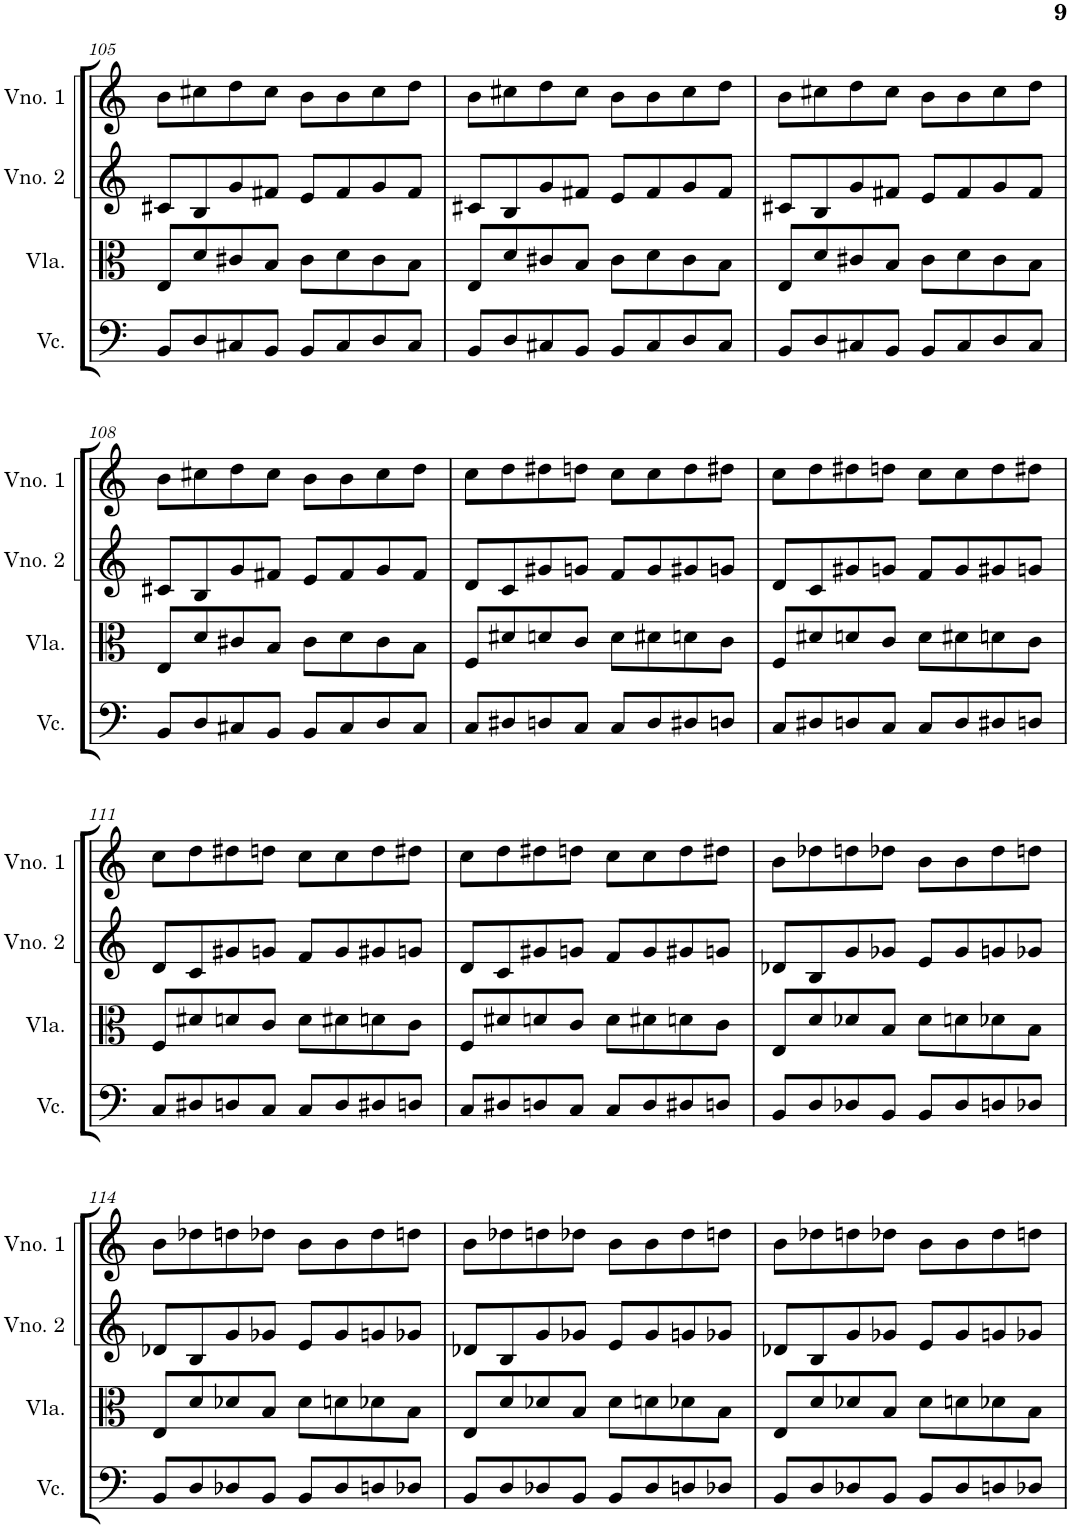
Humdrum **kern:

**kern	**kern	**kern	**kern
*part4	*part3	*part2	*part1
*staff4	*staff3	*staff2	*staff1
*I"Violoncelo	*I"Viola	*I"Violino 2	*I"Violino 1
*I'Vc.	*I'Vla.	*I'Vno. 2	*I'Vno. 1
!!LO:PB:g=z
*clefF4	*clefC3	*clefG2	*clefG2
*k[]	*k[]	*k[]	*k[]
*M4/4	*M4/4	*M4/4	*M4/4
=105	=105	=105	=105
8BB/L	8E/L	8c#X/L	8b\L
8D/	8d/	8B/	8cc#X\
8C#X/	8c#X/	8g/	8dd\
8BB/J	8B/J	8f#X/J	8cc#\J
8BB/L	8c#\L	8e/L	8b\L
8C#/	8d\	8f#/	8b\
8D/	8c#\	8g/	8cc#\
8C#/J	8B\J	8f#/J	8dd\J
=106	=106	=106	=106
8BB/L	8E/L	8c#X/L	8b\L
8D/	8d/	8B/	8cc#X\
8C#X/	8c#X/	8g/	8dd\
8BB/J	8B/J	8f#X/J	8cc#\J
8BB/L	8c#\L	8e/L	8b\L
8C#/	8d\	8f#/	8b\
8D/	8c#\	8g/	8cc#\
8C#/J	8B\J	8f#/J	8dd\J
=107	=107	=107	=107
8BB/L	8E/L	8c#X/L	8b\L
8D/	8d/	8B/	8cc#X\
8C#X/	8c#X/	8g/	8dd\
8BB/J	8B/J	8f#X/J	8cc#\J
8BB/L	8c#\L	8e/L	8b\L
8C#/	8d\	8f#/	8b\
8D/	8c#\	8g/	8cc#\
8C#/J	8B\J	8f#/J	8dd\J
!!LO:LB:g=z
=108	=108	=108	=108
8BB/L	8E/L	8c#X/L	8b\L
8D/	8d/	8B/	8cc#X\
8C#X/	8c#X/	8g/	8dd\
8BB/J	8B/J	8f#X/J	8cc#\J
8BB/L	8c#\L	8e/L	8b\L
8C#/	8d\	8f#/	8b\
8D/	8c#\	8g/	8cc#\
8C#/J	8B\J	8f#/J	8dd\J
=109	=109	=109	=109
8C/L	8F/L	8d/L	8cc\L
8D#X/	8d#X/	8c/	8dd\
8Dn/	8dn/	8g#X/	8dd#X\
8C/J	8c/J	8gn/J	8ddn\J
8C/L	8d\L	8f/L	8cc\L
8D/	8d#X\	8g/	8cc\
8D#X/	8dn\	8g#X/	8dd\
8Dn/J	8c\J	8gn/J	8dd#X\J
=110	=110	=110	=110
8C/L	8F/L	8d/L	8cc\L
8D#X/	8d#X/	8c/	8dd\
8Dn/	8dn/	8g#X/	8dd#X\
8C/J	8c/J	8gn/J	8ddn\J
8C/L	8d\L	8f/L	8cc\L
8D/	8d#X\	8g/	8cc\
8D#X/	8dn\	8g#X/	8dd\
8Dn/J	8c\J	8gn/J	8dd#X\J
!!LO:LB:g=z
=111	=111	=111	=111
8C/L	8F/L	8d/L	8cc\L
8D#X/	8d#X/	8c/	8dd\
8Dn/	8dn/	8g#X/	8dd#X\
8C/J	8c/J	8gn/J	8ddn\J
8C/L	8d\L	8f/L	8cc\L
8D/	8d#X\	8g/	8cc\
8D#X/	8dn\	8g#X/	8dd\
8Dn/J	8c\J	8gn/J	8dd#X\J
=112	=112	=112	=112
8C/L	8F/L	8d/L	8cc\L
8D#X/	8d#X/	8c/	8dd\
8Dn/	8dn/	8g#X/	8dd#X\
8C/J	8c/J	8gn/J	8ddn\J
8C/L	8d\L	8f/L	8cc\L
8D/	8d#X\	8g/	8cc\
8D#X/	8dn\	8g#X/	8dd\
8Dn/J	8c\J	8gn/J	8dd#X\J
=113	=113	=113	=113
8BB/L	8E/L	8d-X/L	8b\L
8D/	8d/	8B/	8dd-X\
8D-X/	8d-X/	8g/	8ddn\
8BB/J	8B/J	8g-X/J	8dd-X\J
8BB/L	8d-\L	8e/L	8b\L
8D-/	8dn\	8g-/	8b\
8Dn/	8d-X\	8gn/	8dd-\
8D-X/J	8B\J	8g-X/J	8ddn\J
!!LO:LB:g=z
=114	=114	=114	=114
8BB/L	8E/L	8d-X/L	8b\L
8D/	8d/	8B/	8dd-X\
8D-X/	8d-X/	8g/	8ddn\
8BB/J	8B/J	8g-X/J	8dd-X\J
8BB/L	8d-\L	8e/L	8b\L
8D-/	8dn\	8g-/	8b\
8Dn/	8d-X\	8gn/	8dd-\
8D-X/J	8B\J	8g-X/J	8ddn\J
=115	=115	=115	=115
8BB/L	8E/L	8d-X/L	8b\L
8D/	8d/	8B/	8dd-X\
8D-X/	8d-X/	8g/	8ddn\
8BB/J	8B/J	8g-X/J	8dd-X\J
8BB/L	8d-\L	8e/L	8b\L
8D-/	8dn\	8g-/	8b\
8Dn/	8d-X\	8gn/	8dd-\
8D-X/J	8B\J	8g-X/J	8ddn\J
=116	=116	=116	=116
8BB/L	8E/L	8d-X/L	8b\L
8D/	8d/	8B/	8dd-X\
8D-X/	8d-X/	8g/	8ddn\
8BB/J	8B/J	8g-X/J	8dd-X\J
8BB/L	8d-\L	8e/L	8b\L
8D-/	8dn\	8g-/	8b\
8Dn/	8d-X\	8gn/	8dd-\
8D-X/J	8B\J	8g-X/J	8ddn\J
=	=	=	=
*-	*-	*-	*-
